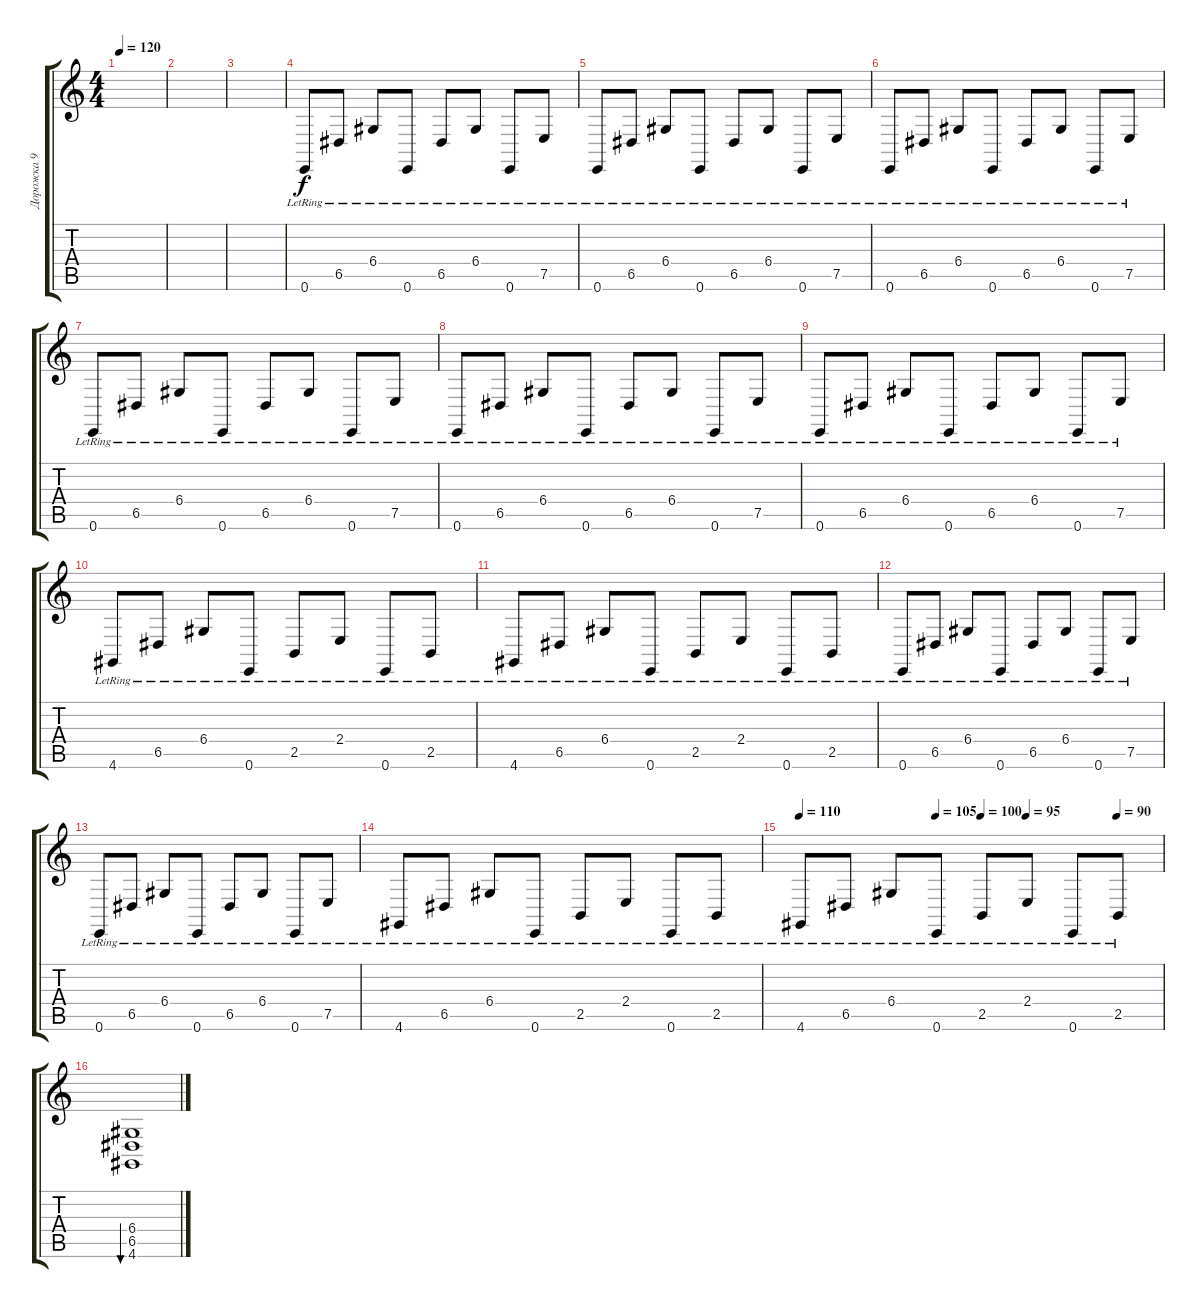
\track ("Дорожка 9" "Дорожка 9") {instrument vibraphone}
\staff {score tabs}
\tuning (E4 B3 G3 D3 A2 E2) {hide}
\ts (4 4)
\tempo 120
\clef g2
\ks c
|
|
|
0.6{lr}.8 6.5{lr}.8 6.4{lr}.8 0.6{lr}.8 6.5{lr}.8 6.4{lr}.8 0.6{lr}.8 7.5{lr}.8 |
0.6{lr}.8 6.5{lr}.8 6.4{lr}.8 0.6{lr}.8 6.5{lr}.8 6.4{lr}.8 0.6{lr}.8 7.5{lr}.8 |
0.6{lr}.8 6.5{lr}.8 6.4{lr}.8 0.6{lr}.8 6.5{lr}.8 6.4{lr}.8 0.6{lr}.8 7.5{lr}.8 |
0.6{lr}.8 6.5{lr}.8 6.4{lr}.8 0.6{lr}.8 6.5{lr}.8 6.4{lr}.8 0.6{lr}.8 7.5{lr}.8 |
0.6{lr}.8 6.5{lr}.8 6.4{lr}.8 0.6{lr}.8 6.5{lr}.8 6.4{lr}.8 0.6{lr}.8 7.5{lr}.8 |
0.6{lr}.8 6.5{lr}.8 6.4{lr}.8 0.6{lr}.8 6.5{lr}.8 6.4{lr}.8 0.6{lr}.8 7.5{lr}.8 |
4.6{lr}.8 6.5{lr}.8 6.4{lr}.8 0.6{lr}.8 2.5{lr}.8 2.4{lr}.8 0.6{lr}.8 2.5{lr}.8 |
4.6{lr}.8 6.5{lr}.8 6.4{lr}.8 0.6{lr}.8 2.5{lr}.8 2.4{lr}.8 0.6{lr}.8 2.5{lr}.8 |
0.6{lr}.8 6.5{lr}.8 6.4{lr}.8 0.6{lr}.8 6.5{lr}.8 6.4{lr}.8 0.6{lr}.8 7.5{lr}.8 |
0.6{lr}.8 6.5{lr}.8 6.4{lr}.8 0.6{lr}.8 6.5{lr}.8 6.4{lr}.8 0.6{lr}.8 7.5{lr}.8 |
4.6{lr}.8 6.5{lr}.8 6.4{lr}.8 0.6{lr}.8 2.5{lr}.8 2.4{lr}.8 0.6{lr}.8 2.5{lr}.8 |
\tempo 110
\tempo (105 0.375)
\tempo (100 0.5)
\tempo (95 0.625)
\tempo (90 0.875)
4.6{lr}.8 6.5{lr}.8 6.4{lr}.8 0.6{lr}.8 2.5{lr}.8 2.4{lr}.8 0.6{lr}.8 2.5{lr}.8 |
(6.4 6.5 4.6).1{bu 480}
